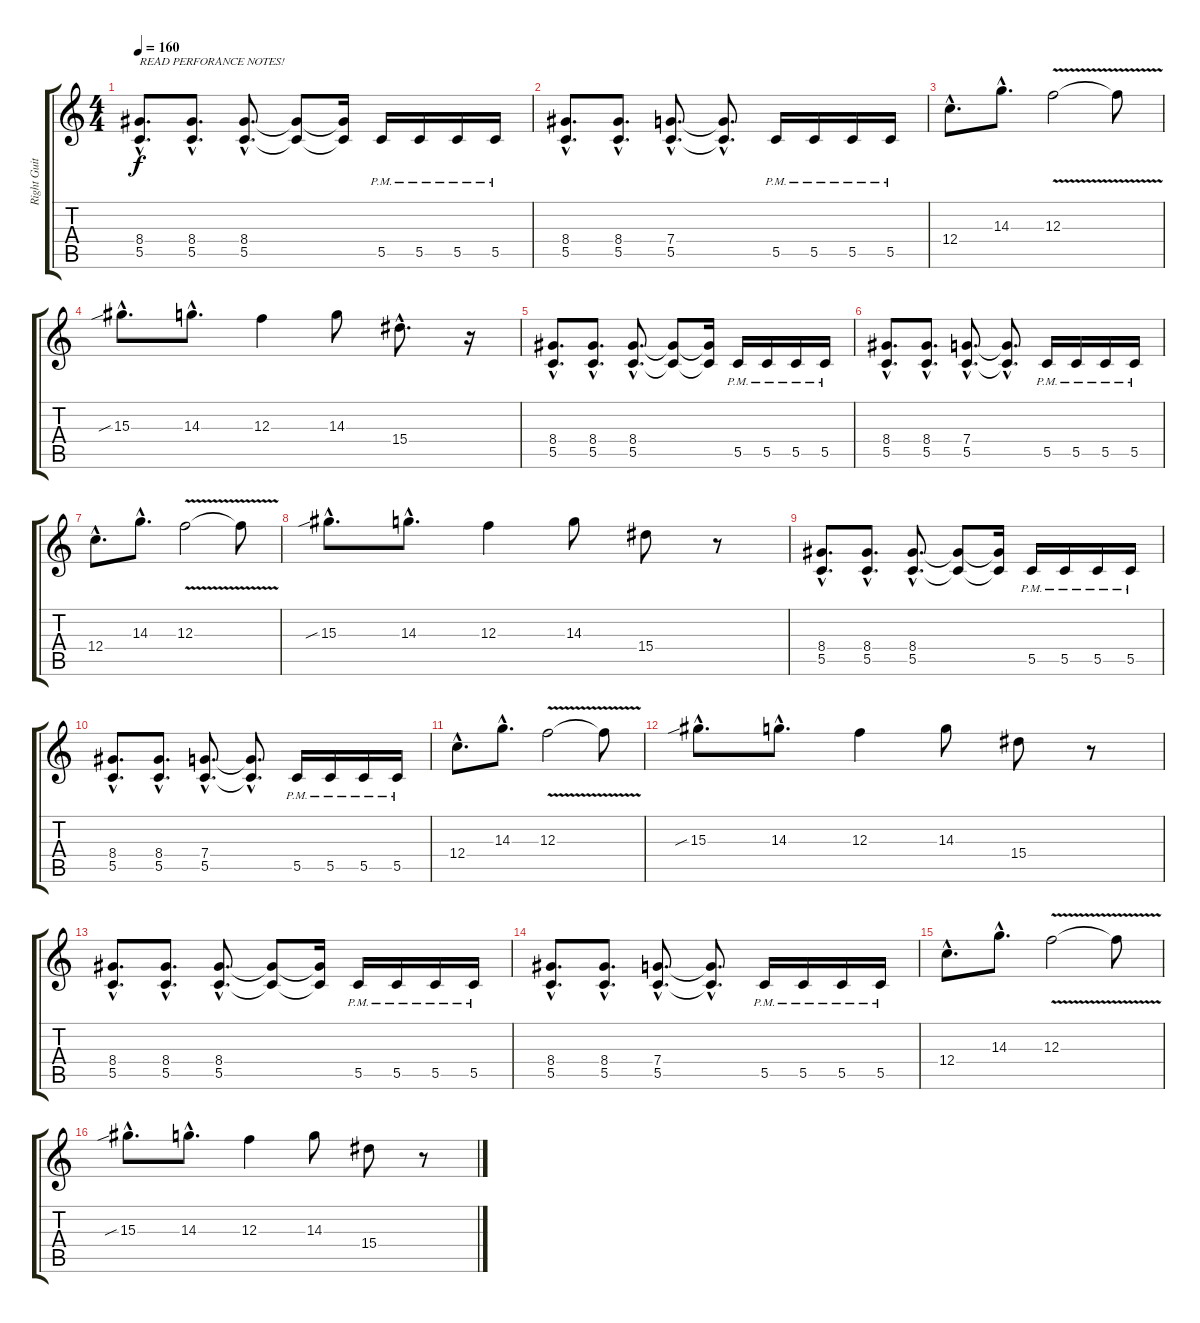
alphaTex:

\track ("Right Guitar" "Right Guit") {instrument distortionguitar}
\staff {score tabs}
\tuning (D4 A3 F3 C3 G2 C2) {hide}
\ts (4 4)
\tempo 160
\clef g2
\ks c
(8.4{hac} 5.5{hac}).8{d txt "READ PERFORANCE NOTES!" dy f instrument distortionguitar} (8.4{hac} 5.5{hac}).8{d} (8.4{hac} 5.5{hac}).8{d} (8.4{t} 5.5{t}).8 (8.4{t} 5.5{t}).16 5.5{pm}.16 5.5{pm}.16 5.5{pm}.16 5.5{pm}.16 |
(8.4{hac} 5.5{hac}).8{d} (8.4{hac} 5.5{hac}).8{d} (7.4{hac} 5.5{hac}).8{d} (7.4{hac t} 5.5{hac t}).8{d} 5.5{pm}.16 5.5{pm}.16 5.5{pm}.16 5.5{pm}.16 |
12.4{hac}.8{d} 14.3{hac}.8{d} 12.3{v}.2 12.3{t}.8 |
15.3{sib hac}.8{d} 14.3{hac}.8{d} 12.3.4 14.3.8 15.4{hac}.8{d} r.16 |
(8.4{hac} 5.5{hac}).8{d} (8.4{hac} 5.5{hac}).8{d} (8.4{hac} 5.5{hac}).8{d} (8.4{t} 5.5{t}).8 (8.4{t} 5.5{t}).16 5.5{pm}.16 5.5{pm}.16 5.5{pm}.16 5.5{pm}.16 |
(8.4{hac} 5.5{hac}).8{d} (8.4{hac} 5.5{hac}).8{d} (7.4{hac} 5.5{hac}).8{d} (7.4{hac t} 5.5{hac t}).8{d} 5.5{pm}.16 5.5{pm}.16 5.5{pm}.16 5.5{pm}.16 |
12.4{hac}.8{d} 14.3{hac}.8{d} 12.3{v}.2 12.3{t}.8 |
15.3{sib hac}.8{d} 14.3{hac}.8{d} 12.3.4 14.3.8 15.4.8 r.8 |
(8.4{hac} 5.5{hac}).8{d} (8.4{hac} 5.5{hac}).8{d} (8.4{hac} 5.5{hac}).8{d} (8.4{t} 5.5{t}).8 (8.4{t} 5.5{t}).16 5.5{pm}.16 5.5{pm}.16 5.5{pm}.16 5.5{pm}.16 |
(8.4{hac} 5.5{hac}).8{d} (8.4{hac} 5.5{hac}).8{d} (7.4{hac} 5.5{hac}).8{d} (7.4{hac t} 5.5{hac t}).8{d} 5.5{pm}.16 5.5{pm}.16 5.5{pm}.16 5.5{pm}.16 |
12.4{hac}.8{d} 14.3{hac}.8{d} 12.3{v}.2 12.3{t}.8 |
15.3{sib hac}.8{d} 14.3{hac}.8{d} 12.3.4 14.3.8 15.4.8 r.8 |
(8.4{hac} 5.5{hac}).8{d} (8.4{hac} 5.5{hac}).8{d} (8.4{hac} 5.5{hac}).8{d} (8.4{t} 5.5{t}).8 (8.4{t} 5.5{t}).16 5.5{pm}.16 5.5{pm}.16 5.5{pm}.16 5.5{pm}.16 |
(8.4{hac} 5.5{hac}).8{d} (8.4{hac} 5.5{hac}).8{d} (7.4{hac} 5.5{hac}).8{d} (7.4{hac t} 5.5{hac t}).8{d} 5.5{pm}.16 5.5{pm}.16 5.5{pm}.16 5.5{pm}.16 |
12.4{hac}.8{d} 14.3{hac}.8{d} 12.3{v}.2 12.3{t}.8 |
15.3{sib hac}.8{d} 14.3{hac}.8{d} 12.3.4 14.3.8 15.4.8 r.8
